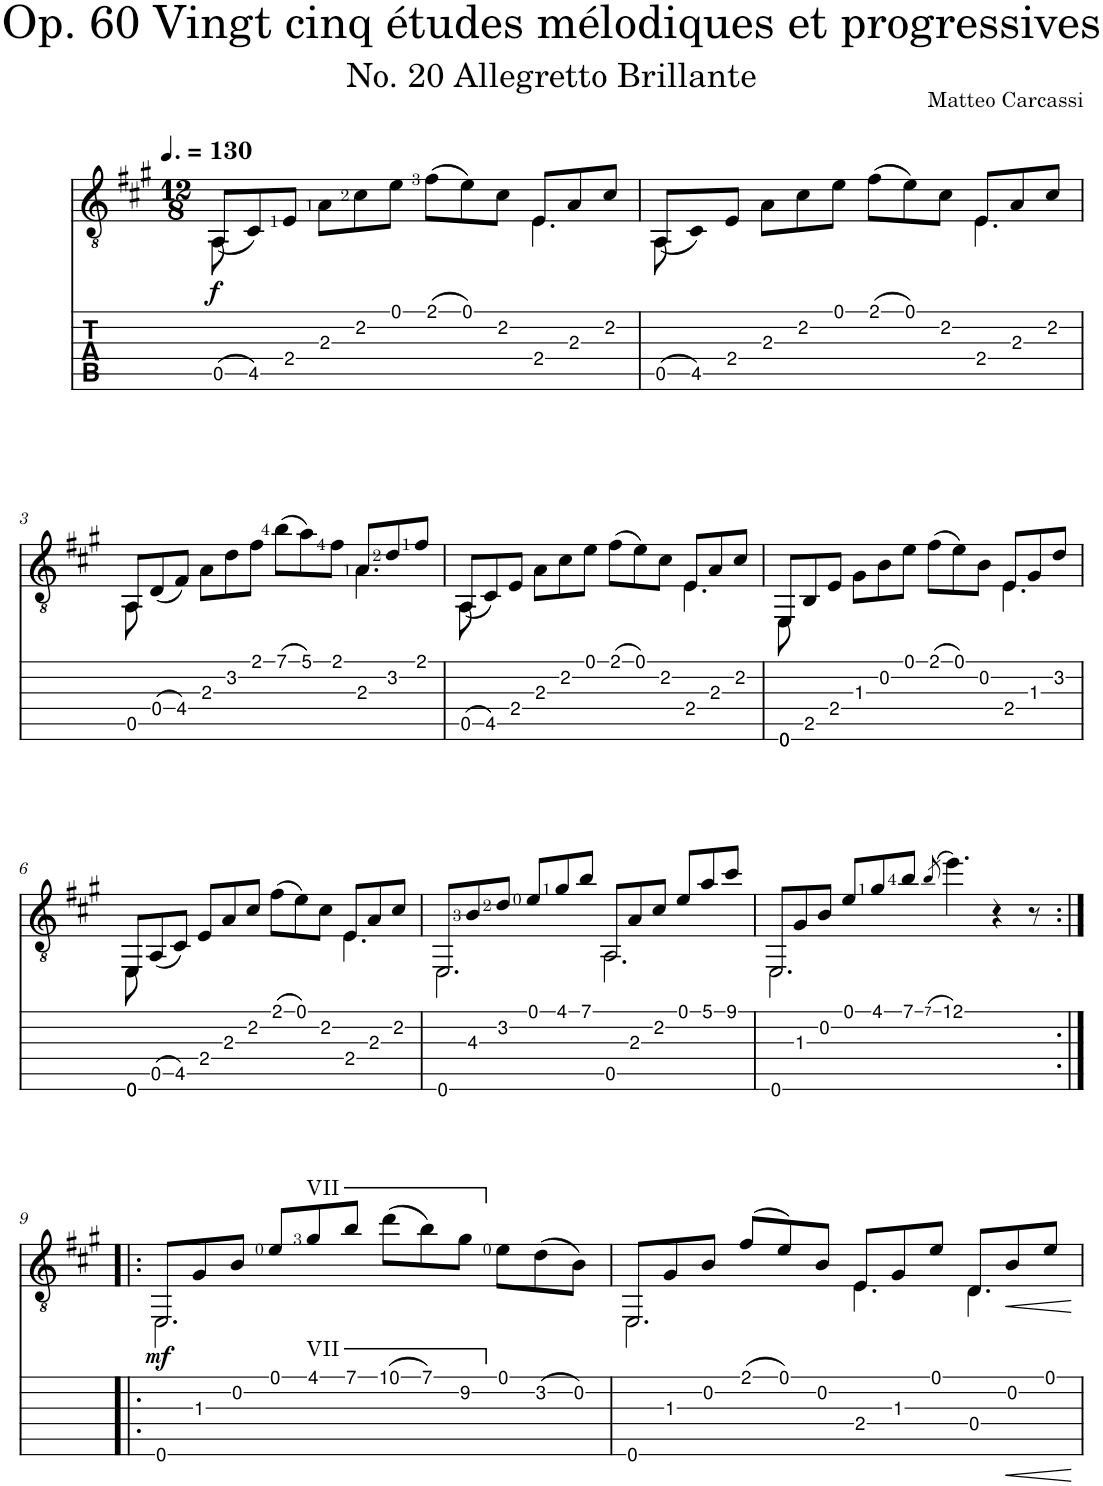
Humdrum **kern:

**kern	**kern	**dynam
*part1	*part1	*part1
*staff2	*staff1	*staff1/2
*I"Classical Guitar	*	*
*I'Guit.	*	*
*stria6	*	*
*	*clefGv2	*
*k[f#c#g#]	*k[f#c#g#]	*
*A:	*A:	*
*M12/8	*M12/8	*
*MM195	*MM195	*
=1	=1	=1
*^	*^	*
!	!	!	!	!LO:DY:b
8AAL	8AA	(<8AA/L	8AA\	f
8C#	1ryy	8C#/)	1ryy	.
8EJ	.	8E/J	.	.
8AL	.	8A\L	.	.
8c#	.	8c#\	.	.
8eJ	.	8e\J	.	.
8f#L	.	(8f#\L	.	.
8e	.	8e\)	.	.
8c#J	.	8c#\J	.	.
8EL	4.E	8E/L	4.E\	.
8A	.	8A/	.	.
8c#J	.	8c#/J	.	.
=2	=2	=2	=2	=2
8AAL	8AA	(<8AA/L	8AA\	.
8C#	1ryy	8C#)	1ryy	.
8EJ	.	8E/J	.	.
8AL	.	8A\L	.	.
8c#	.	8c#\	.	.
8eJ	.	8e\J	.	.
8f#L	.	(8f#\L	.	.
8e	.	8e\)	.	.
8c#J	.	8c#\J	.	.
8EL	4.E	8E/L	4.E\	.
8A	.	8A/	.	.
8c#J	.	8c#/J	.	.
!!LO:LB:g=z	!!
=3	=3	=3	=3	=3
8AAL	8AA	8AA/L	8AA\	.
8D	1ryy	(8D/	1ryy	.
8F#J	.	8F#/J)	.	.
8AL	.	8A\L	.	.
8d	.	8d\	.	.
8f#J	.	8f#\J	.	.
8bL	.	(8b\L	.	.
8a	.	8a\)	.	.
8f#J	.	8f#\J	.	.
8AL	4.A	8A/L	4.A\	.
8d	.	8d/	.	.
8f#J	.	8f#/J	.	.
=4	=4	=4	=4	=4
8AAL	8AA	(<8AA/L	8AA\	.
8C#	1ryy	8C#/)	1ryy	.
8EJ	.	8E/J	.	.
8AL	.	8A\L	.	.
8c#	.	8c#\	.	.
8eJ	.	8e\J	.	.
8f#L	.	(8f#\L	.	.
8e	.	8e\)	.	.
8c#J	.	8c#\J	.	.
8EL	4.E	8E/L	4.E\	.
8A	.	8A/	.	.
8c#J	.	8c#/J	.	.
=5	=5	=5	=5	=5
8EEL	8EE	8EE/L	8EE\	.
8BB	1ryy	8BB/	1ryy	.
8EJ	.	8E/J	.	.
8G#L	.	8G#\L	.	.
8B	.	8B\	.	.
8eJ	.	8e\J	.	.
8f#L	.	(8f#\L	.	.
8e	.	8e\)	.	.
8BJ	.	8B\J	.	.
8EL	4.E	8E/L	4.E\	.
8G#	.	8G#/	.	.
8dJ	.	8d/J	.	.
!!LO:LB:g=z	!!
=6	=6	=6	=6	=6
8EEL	8EE	8EE/L	8EE\	.
8AA	1ryy	(8AA/	1ryy	.
8C#J	.	8C#/J)	.	.
8EL	.	8E/L	.	.
8A	.	8A/	.	.
8c#J	.	8c#/J	.	.
8f#L	.	(8f#\L	.	.
8e	.	8e\)	.	.
8c#J	.	8c#\J	.	.
8EL	4.E	8E/L	4.E\	.
8A	.	8A/	.	.
8c#J	.	8c#/J	.	.
=7	=7	=7	=7	=7
8EEL	2.EE	8EE/L	2.EE\	.
8B	.	8B/	.	.
8dJ	.	8d/J	.	.
8eL	.	8e/L	.	.
8g#	.	8g#/	.	.
8bJ	.	8b/J	.	.
8AAL	2.AA	8AA/L	2.AA\	.
8A	.	8A/	.	.
8c#J	.	8c#/J	.	.
8eL	.	8e/L	.	.
8a	.	8a/	.	.
8cc#J	.	8cc#/J	.	.
=8	=8	=8	=8	=8
8EEL	2.EE	8EE/L	2.EE\	.
8G#	.	8G#/	.	.
8BJ	.	8B/J	.	.
8eL	.	8e/L	.	.
8g#	.	8g#/	.	.
8bJ	.	8b/J	.	.
qb	.	(>8qb/	.	.
4.ee	2.r	4.ee\)	2.ryy	.
4r	.	4r	.	.
8r	.	8r	.	.
!!LO:LB:g=z	!!
=9:|!|:	=9:|!|:	=9:|!|:	=9:|!|:	=9:|!|:
!	!	!	!	!LO:DY:b
8EEL	2.EE	8EE/L	2.EE\	mf
8G#	.	8G#/	.	.
8BJ	.	8B/J	.	.
8eL	.	8e/L	.	.
!	!	!LO:TX:a:t=VII	!	!
!LO:TX:a:t=VII	!	!	!	!
8g#	.	8g#/	.	.
8bJ	.	8b/J	.	.
8ddL	2.r	(8dd\L	2.ryy	.
8b	.	8b\)	.	.
8g#J	.	8g#\J	.	.
8eL	.	8e\L	.	.
8d	.	(8d\	.	.
8BJ	.	8B\J)	.	.
=10	=10	=10	=10	=10
8EEL	2.EE	8EE/L	2.EE\	.
8G#	.	8G#/	.	.
8BJ	.	8B/J	.	.
8f#L	.	(8f#/L	.	.
8e	.	8e/)	.	.
8BJ	.	8B/J	.	.
8EL	4.E	8E/L	4.E\	.
8G#	.	8G#/	.	.
8eJ	.	8e/J	.	.
8DL	4.D	8D/L	4.D\	.
!	!	!	!	!LO:HP:b
8B	.	8B/	.	<
8eJ	.	8e/J	.	.
*v	*v	*	*	*
*	*v	*v	*
.	.	[
=	=	=
*-	*-	*-
